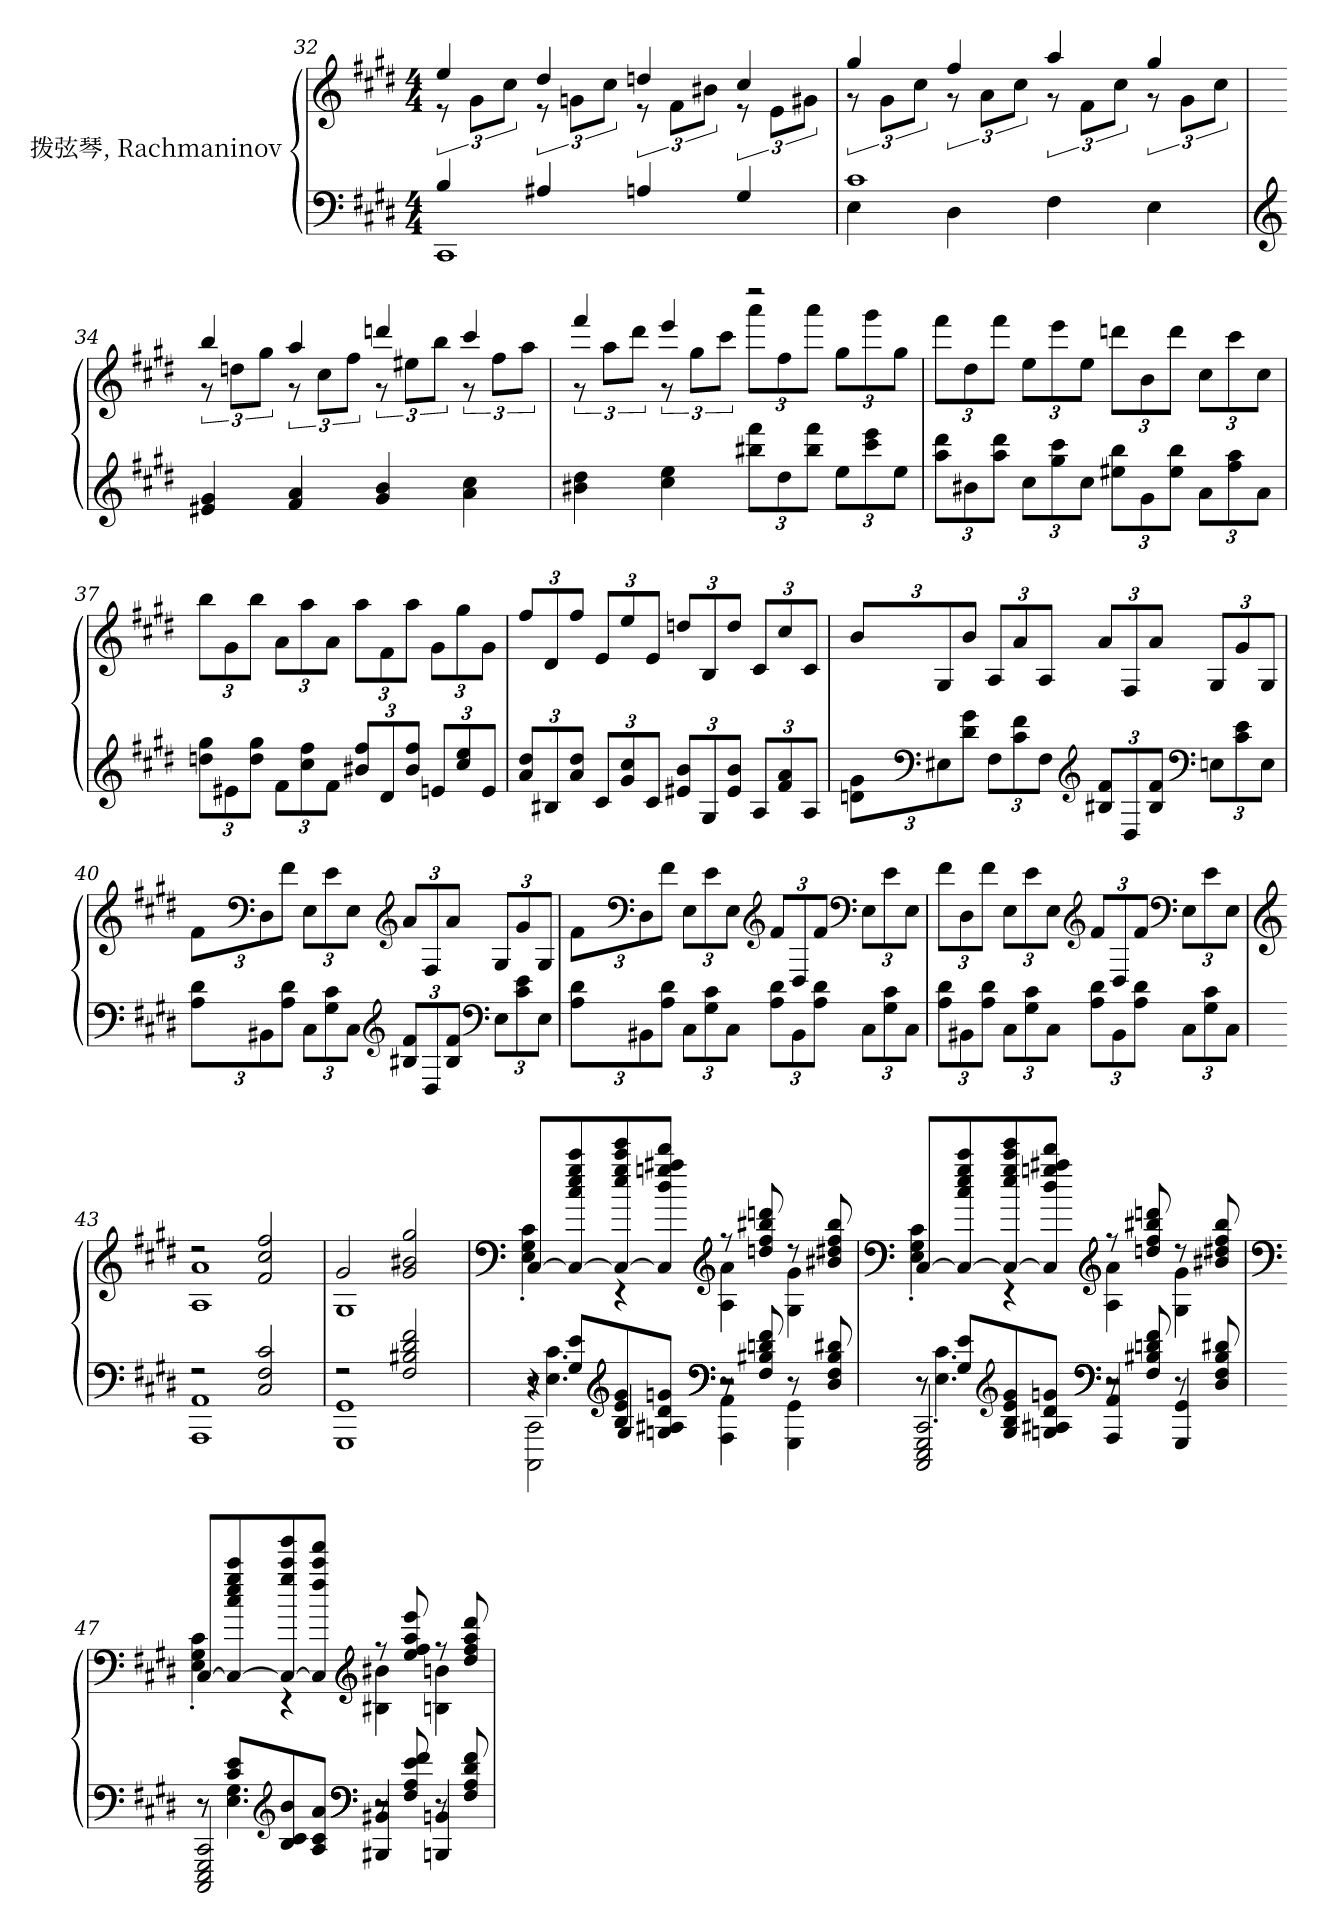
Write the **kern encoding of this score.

**kern	**kern
*part1	*part1
*staff2	*staff1
*I"拨弦琴, Rachmaninov	*
*clefF4	*clefG2
*k[f#c#g#d#]	*k[f#c#g#d#]
*M4/4	*M4/4
*MM164	*MM164
=32	=32
*^	*^
4B/	1CC#	4ee/	12r
.	.	.	12g#\L
.	.	.	12cc#\J
4A#X/	.	4dd#/	12r
*	*	*MM183	*
.	.	.	12gn\L
*	*	*MM188	*
.	.	.	12cc#\J
4An/	.	4ddn/	12r
.	.	.	12f#\L
.	.	.	12b#X\J
*	*	*MM207	*
4G#/	.	4cc#/	12r
*	*	*MM212	*
.	.	.	12e\L
.	.	.	12g#X\J
!!LO:LB:g=z	!!
=33	=33	=33	=33
1c#	4E\	4gg#/	12r
.	.	.	12g#\L
.	.	.	12cc#\J
.	4D#\	4ff#/	12r
.	.	.	12a\L
.	.	.	12cc#\J
.	4F#\	4aa/	12r
.	.	.	12f#\L
.	.	.	12cc#\J
.	4E\	4gg#/	12r
.	.	.	12g#\L
.	.	.	12cc#\J
*v	*v	*	*
=34	=34	=34
*clefG2	*	*
4e#X/ 4g#/	4bb/	12r
.	.	12ddn\L
.	.	12gg#\J
4f#/ 4a/	4aa/	12r
.	.	12cc#\L
.	.	12ff#\J
4g#/ 4b/	4dddn/	12r
.	.	12ee#X\L
.	.	12bb\J
4a\ 4cc#\	4ccc#/	12r
.	.	12ff#\L
.	.	12aa\J
=35	=35	=35
4b#X\ 4dd#\	4fff#/	12r
.	.	12aa\L
.	.	12ddd#\J
4cc#\ 4ee\	4eee/	12r
.	.	12gg#\L
.	.	12ccc#\J
*Xbrackettup	*	*Xbrackettup
12bb#X\ 12fff#\L	2r	12aaa\L
12dd#\	.	12ff#\
12bb#\ 12fff#\J	.	12aaa\J
12ee\L	.	12gg#\L
12ccc#\ 12eee\	.	12ggg#\
12ee\J	.	12gg#\J
*	*v	*v
!!LO:LB:g=z
=36	=36
12aa\ 12ddd#\L	12fff#\L
12b#X\	12dd#\
12aa\ 12ddd#\J	12fff#\J
12cc#\L	12ee\L
12gg#\ 12ccc#\	12eee\
12cc#\J	12ee\J
12ee#X\ 12bb\L	12dddn\L
12g#\	12b\
12ee#\ 12bb\J	12ddd\J
12a\L	12cc#\L
12ff#\ 12aa\	12ccc#\
12a\J	12cc#\J
=37	=37
12ddn\ 12gg#\L	12bb\L
12e#X\	12g#\
12dd\ 12gg#\J	12bb\J
12f#\L	12a\L
12cc#\ 12ff#\	12aa\
12f#\J	12a\J
12b#X/ 12ff#/L	12aa\L
12d#/	12f#\
12b#/ 12ff#/J	12aa\J
12en/L	12g#\L
12cc#/ 12ee/	12gg#\
12e/J	12g#\J
=38	=38
12a/ 12dd#/L	12ff#/L
12B#X/	12d#/
12a/ 12dd#/J	12ff#/J
12c#/L	12e/L
12g#/ 12cc#/	12ee/
12c#/J	12e/J
12e#X/ 12b/L	12ddn/L
12G#/	12B/
12e#/ 12b/J	12dd/J
12A/L	12c#/L
12f#/ 12a/	12cc#/
12A/J	12c#/J
!!LO:LB:g=z
=39	=39
12dn\ 12g#\L	12b/L
*clefF4	*
12E#X\	12G#/
12d\ 12g#\J	12b/J
12F#\L	12A/L
12c#\ 12f#\	12a/
12F#\J	12A/J
*clefG2	*
12B#X/ 12f#/L	12a/L
12D#/	12F#/
12B#/ 12f#/J	12a/J
*clefF4	*
12En\L	12G#/L
12c#\ 12e\	12g#/
12E\J	12G#/J
=40	=40
12A\ 12d#\L	12f#\L
*	*clefF4
12BB#X\	12D#\
12A\ 12d#\J	12f#\J
12C#\L	12E\L
12G#\ 12c#\	12e\
12C#\J	12E\J
*clefG2	*clefG2
12B#X/ 12f#/L	12a/L
12D#/	12F#/
12B#/ 12f#/J	12a/J
*clefF4	*
12E\L	12G#/L
12c#\ 12e\	12g#/
12E\J	12G#/J
!!LO:LB:g=z
=41	=41
12A\ 12d#\L	12f#\L
*	*clefF4
12BB#X\	12D#\
12A\ 12d#\J	12f#\J
12C#\L	12E\L
12G#\ 12c#\	12e\
12C#\J	12E\J
*	*clefG2
12A\ 12d#\L	12f#/L
12BB#\	12D#/
12A\ 12d#\J	12f#/J
*	*clefF4
12C#\L	12E\L
12G#\ 12c#\	12e\
12C#\J	12E\J
=42	=42
12A\ 12d#\L	12f#\L
12BB#X\	12D#\
*	*MM190
12A\ 12d#\J	12f#\J
12C#\L	12E\L
12G#\ 12c#\	12e\
12C#\J	12E\J
*	*clefG2
12A\ 12d#\L	12f#/L
12BB#\	12D#/
12A\ 12d#\J	12f#/J
*	*clefF4
12C#\L	12E\L
12G#\ 12c#\	12e\
12C#\J	12E\J
=43	=43
*	*clefG2
*^	*^
2r	1AAA 1AA	2r	1A 1a
2C#/ 2F#/ 2c#/	.	2f#/ 2cc#/ 2ff#/	.
=44	=44	=44	=44
2r	1GGG# 1GG#	2g#/	1G#
2F#/ 2B#X/ 2d#/ 2f#/	.	2g#/ 2b#X/ 2gg#/	.
*v	*v	*	*
!!LO:PB:g=z	!!
=45	=45	=45
*	*clefF4	*
*^	*	*
*	*^	*	*
*	*	*^	*	*
8r	8r	4r	2CCC#\ 2CC#\	[8C#/L	4E\' 4G#\' 4c#\'
8G#/ 8e/L	4.E\ 4.c#\	.	.	8C#/_ 8cc#/ 8ee/ 8gg#/ 8ccc#/	.
*clefG2	*	*	*	*	*
8B/ 8e/ 8g#/	.	4G#/	.	8C#/_ 8ee/ 8gg#/ 8ccc#/ 8eee/	4r
8Gn/ 8A#X/ 8d#/ 8gn/J	.	.	.	8C#/] 8dd#/ 8ggn/ 8aa#X/ 8ddd#/J	.
*clefF4	*	*	*	*clefG2	*
8r	2r	2r	4AAA\ 4AA\	8r	4A\ 4a\
8F#/ 8B#X/ 8dn/ 8f#/	.	.	.	8ddn/ 8ff#/ 8bb#X/ 8dddn/	.
8r	.	.	4GGG#\ 4GG#\	8r	4G#\ 4g#\
8D#/ 8F#/ 8B#/ 8d#X/	.	.	.	8b#X/ 8dd#X/ 8ff#/ 8bb#/	.
*v	*v	*v	*v	*	*
=46	=46	=46
*	*clefF4	*
*^	*	*
*	*^	*	*
8r	8r	2CCC#/ 2EEE/ 2GGG#/ 2CC#/	[8C#/L	4E\' 4G#\' 4c#\'
8G#/ 8e/L	4.E\' 4.c#\'	.	8C#/_ 8cc#/ 8ee/ 8gg#/ 8ccc#/	.
*clefG2	*	*	*	*
8G#/ 8B/ 8e/ 8g#/	.	.	8C#/_ 8ee/ 8gg#/ 8ccc#/ 8eee/	4r
8Gn/ 8A#X/ 8d#/ 8gn/J	.	.	8C#/] 8dd#/ 8ggn/ 8aa#X/ 8ddd#/J	.
*clefF4	*	*	*clefG2	*
8r	2r	4AAA/ 4AA/	8r	4A\ 4a\
8F#/ 8B#X/ 8dn/ 8f#/	.	.	8ddn/ 8ff#/ 8bb#X/ 8dddn/	.
8r	.	4GGG#/ 4GG#/	8r	4G#\ 4g#\
8D#/ 8F#/ 8B#/ 8d#X/	.	.	8b#X/ 8dd#X/ 8ff#/ 8bb#/	.
!!LO:LB:g=z	!!
=47	=47	=47	=47	=47
*	*	*	*clefF4	*
8r	8r	2CCC#/ 2EEE/ 2GGG#/ 2CC#/	[8C#/L	4E\' 4G#\' 4c#\'
8c#/ 8e/L	4.E\ 4.G#\	.	8C#/_ 8cc#/ 8ee/ 8gg#/ 8ccc#/	.
*clefG2	*	*	*	*
8B/ 8c#/ 8b/	.	.	8C#/_ 8gg#/ 8ccc#/ 8ggg#/	4r
8A/ 8c#/ 8a/J	.	.	8C#/] 8ff#/ 8ccc#/ 8fff#/J	.
*clefF4	*	*	*clefG2	*
8r	2r	4BBB#X/ 4BB#X/	8r	4B#X\ 4b#X\
8F#/ 8A/ 8e/ 8f#/	.	.	8ee/ 8ff#/ 8aa/ 8eee/	.
8r	.	4BBBn/ 4BBn/	8r	4Bn\ 4bn\
8F#/ 8A/ 8d#/ 8f#/	.	.	8dd#/ 8ff#/ 8aa/ 8ddd#/	.
*v	*v	*v	*	*
*	*v	*v
=	=
*-	*-
